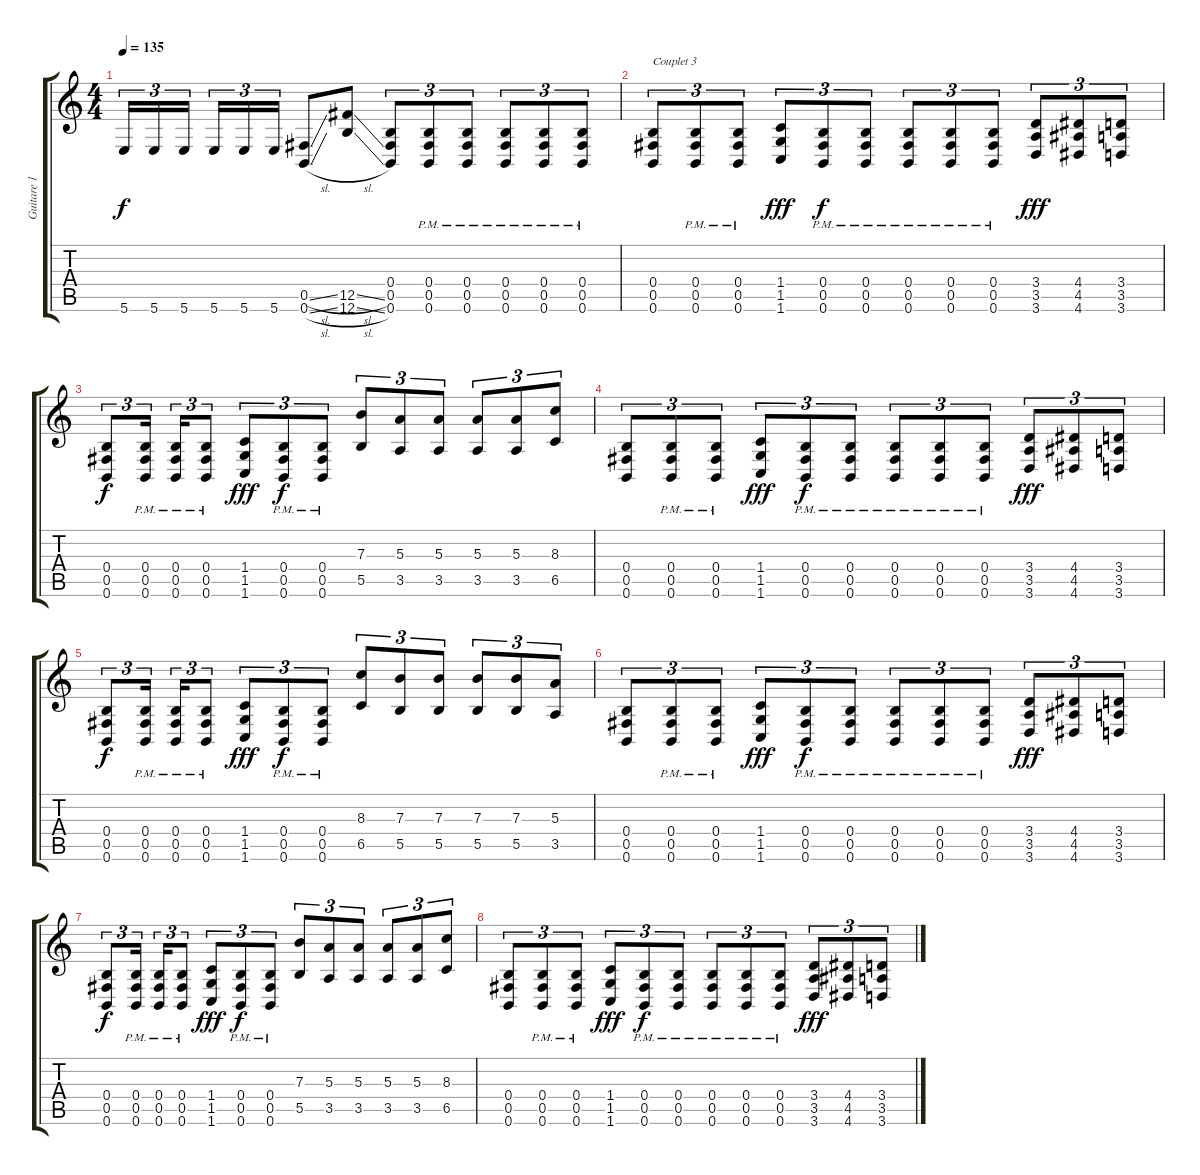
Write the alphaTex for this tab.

\track ("Guitare 1" "Guitare 1") {instrument distortionguitar}
\staff {score tabs}
\tuning (Db4 Ab3 E3 B2 Gb2 B1) {hide}
\ts (4 4)
\tempo 135
\clef g2
\ks c
5.6.16{tu (3 2) dy f} 5.6.16{tu (3 2)} 5.6.16{tu (3 2) beam splitsecondary} 5.6.16{tu (3 2)} 5.6.16{tu (3 2)} 5.6.16{tu (3 2)} (0.5{sl} 0.6{sl}).8 (12.5{sl} 12.6{sl}).8 (0.4 0.5 0.6).8{tu (3 2)} (0.4{pm} 0.5{pm} 0.6{pm}).8{tu (3 2)} (0.4{pm} 0.5{pm} 0.6{pm}).8{tu (3 2)} (0.4{pm} 0.5{pm} 0.6{pm}).8{tu (3 2)} (0.4{pm} 0.5{pm} 0.6{pm}).8{tu (3 2)} (0.4{pm} 0.5{pm} 0.6{pm}).8{tu (3 2)} |
(0.4 0.5 0.6).8{tu (3 2) txt "Couplet 3"} (0.4{pm} 0.5{pm} 0.6{pm}).8{tu (3 2)} (0.4{pm} 0.5{pm} 0.6{pm}).8{tu (3 2)} (1.4 1.5 1.6).8{tu (3 2) dy fff} (0.4{pm} 0.5{pm} 0.6{pm}).8{tu (3 2) dy f} (0.4{pm} 0.5{pm} 0.6{pm}).8{tu (3 2)} (0.4{pm} 0.5{pm} 0.6{pm}).8{tu (3 2)} (0.4{pm} 0.5{pm} 0.6{pm}).8{tu (3 2)} (0.4{pm} 0.5{pm} 0.6{pm}).8{tu (3 2)} (3.4 3.5 3.6).8{tu (3 2) dy fff} (4.4 4.5 4.6).8{tu (3 2)} (3.4 3.5 3.6).8{tu (3 2)} |
(0.4 0.5 0.6).8{tu (3 2) dy f} (0.4{pm} 0.5{pm} 0.6{pm}).16{tu (3 2) beam splitsecondary} (0.4{pm} 0.5{pm} 0.6{pm}).16{tu (3 2)} (0.4{pm} 0.5{pm} 0.6{pm}).8{tu (3 2)} (1.4 1.5 1.6).8{tu (3 2) dy fff} (0.4{pm} 0.5{pm} 0.6{pm}).8{tu (3 2) dy f} (0.4{pm} 0.5{pm} 0.6{pm}).8{tu (3 2)} (7.3 5.5).8{tu (3 2)} (5.3 3.5).8{tu (3 2)} (5.3 3.5).8{tu (3 2)} (5.3 3.5).8{tu (3 2)} (5.3 3.5).8{tu (3 2)} (8.3 6.5).8{tu (3 2)} |
(0.4 0.5 0.6).8{tu (3 2)} (0.4{pm} 0.5{pm} 0.6{pm}).8{tu (3 2)} (0.4{pm} 0.5{pm} 0.6{pm}).8{tu (3 2)} (1.4 1.5 1.6).8{tu (3 2) dy fff} (0.4{pm} 0.5{pm} 0.6{pm}).8{tu (3 2) dy f} (0.4{pm} 0.5{pm} 0.6{pm}).8{tu (3 2)} (0.4{pm} 0.5{pm} 0.6{pm}).8{tu (3 2)} (0.4{pm} 0.5{pm} 0.6{pm}).8{tu (3 2)} (0.4{pm} 0.5{pm} 0.6{pm}).8{tu (3 2)} (3.4 3.5 3.6).8{tu (3 2) dy fff} (4.4 4.5 4.6).8{tu (3 2)} (3.4 3.5 3.6).8{tu (3 2)} |
(0.4 0.5 0.6).8{tu (3 2) dy f} (0.4{pm} 0.5{pm} 0.6{pm}).16{tu (3 2) beam splitsecondary} (0.4{pm} 0.5{pm} 0.6{pm}).16{tu (3 2)} (0.4{pm} 0.5{pm} 0.6{pm}).8{tu (3 2)} (1.4 1.5 1.6).8{tu (3 2) dy fff} (0.4{pm} 0.5{pm} 0.6{pm}).8{tu (3 2) dy f} (0.4{pm} 0.5{pm} 0.6{pm}).8{tu (3 2)} (8.3 6.5).8{tu (3 2)} (7.3 5.5).8{tu (3 2)} (7.3 5.5).8{tu (3 2)} (7.3 5.5).8{tu (3 2)} (7.3 5.5).8{tu (3 2)} (5.3 3.5).8{tu (3 2)} |
(0.4 0.5 0.6).8{tu (3 2)} (0.4{pm} 0.5{pm} 0.6{pm}).8{tu (3 2)} (0.4{pm} 0.5{pm} 0.6{pm}).8{tu (3 2)} (1.4 1.5 1.6).8{tu (3 2) dy fff} (0.4{pm} 0.5{pm} 0.6{pm}).8{tu (3 2) dy f} (0.4{pm} 0.5{pm} 0.6{pm}).8{tu (3 2)} (0.4{pm} 0.5{pm} 0.6{pm}).8{tu (3 2)} (0.4{pm} 0.5{pm} 0.6{pm}).8{tu (3 2)} (0.4{pm} 0.5{pm} 0.6{pm}).8{tu (3 2)} (3.4 3.5 3.6).8{tu (3 2) dy fff} (4.4 4.5 4.6).8{tu (3 2)} (3.4 3.5 3.6).8{tu (3 2)} |
(0.4 0.5 0.6).8{tu (3 2) dy f} (0.4{pm} 0.5{pm} 0.6{pm}).16{tu (3 2) beam splitsecondary} (0.4{pm} 0.5{pm} 0.6{pm}).16{tu (3 2)} (0.4{pm} 0.5{pm} 0.6{pm}).8{tu (3 2)} (1.4 1.5 1.6).8{tu (3 2) dy fff} (0.4{pm} 0.5{pm} 0.6{pm}).8{tu (3 2) dy f} (0.4{pm} 0.5{pm} 0.6{pm}).8{tu (3 2)} (7.3 5.5).8{tu (3 2)} (5.3 3.5).8{tu (3 2)} (5.3 3.5).8{tu (3 2)} (5.3 3.5).8{tu (3 2)} (5.3 3.5).8{tu (3 2)} (8.3 6.5).8{tu (3 2)} |
(0.4 0.5 0.6).8{tu (3 2)} (0.4{pm} 0.5{pm} 0.6{pm}).8{tu (3 2)} (0.4{pm} 0.5{pm} 0.6{pm}).8{tu (3 2)} (1.4 1.5 1.6).8{tu (3 2) dy fff} (0.4{pm} 0.5{pm} 0.6{pm}).8{tu (3 2) dy f} (0.4{pm} 0.5{pm} 0.6{pm}).8{tu (3 2)} (0.4{pm} 0.5{pm} 0.6{pm}).8{tu (3 2)} (0.4{pm} 0.5{pm} 0.6{pm}).8{tu (3 2)} (0.4{pm} 0.5{pm} 0.6{pm}).8{tu (3 2)} (3.4 3.5 3.6).8{tu (3 2) dy fff} (4.4 4.5 4.6).8{tu (3 2)} (3.4 3.5 3.6).8{tu (3 2)}
